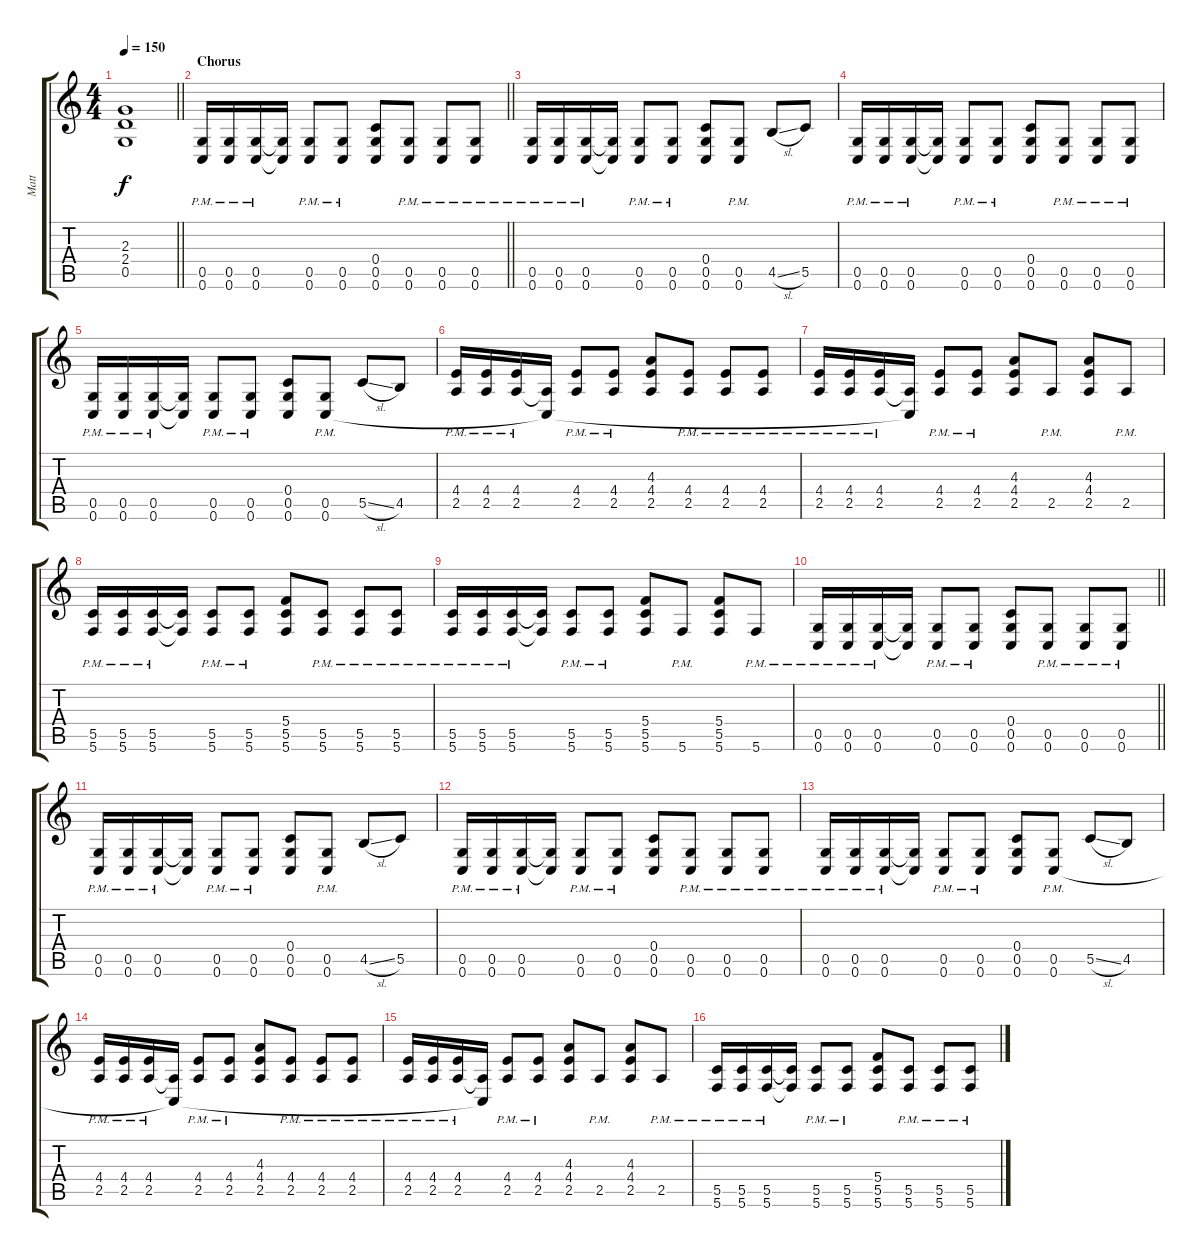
\track ("Matt" "Matt") {instrument overdrivenguitar}
\staff {score tabs}
\tuning (D4 A3 F3 C3 G2 C2) {hide}
\ts (4 4)
\tempo 150
\clef g2
\barLineRight lightlight
\ks c
(2.3 2.4 0.5).1{dy f} |
\section ("" "Chorus")
\barLineRight lightlight
(0.5{pm} 0.6{pm}).16 (0.5{pm} 0.6{pm}).16 (0.5{pm} 0.6{pm}).16 (0.5{t} 0.6{t}).16 (0.5{pm} 0.6{pm}).8 (0.5{pm} 0.6{pm}).8 (0.4 0.5 0.6).8 (0.5{pm} 0.6{pm}).8 (0.5{pm} 0.6{pm}).8 (0.5{pm} 0.6{pm}).8 |
(0.5{pm} 0.6{pm}).16 (0.5{pm} 0.6{pm}).16 (0.5{pm} 0.6{pm}).16 (0.5{t} 0.6{t}).16 (0.5{pm} 0.6{pm}).8 (0.5{pm} 0.6{pm}).8 (0.4 0.5 0.6).8 (0.5{pm} 0.6{pm}).8 4.5{sl}.8 5.5.8 |
(0.5{pm} 0.6{pm}).16 (0.5{pm} 0.6{pm}).16 (0.5{pm} 0.6{pm}).16 (0.5{t} 0.6{t}).16 (0.5{pm} 0.6{pm}).8 (0.5{pm} 0.6{pm}).8 (0.4 0.5 0.6).8 (0.5{pm} 0.6{pm}).8 (0.5{pm} 0.6{pm}).8 (0.5{pm} 0.6{pm}).8 |
(0.5{pm} 0.6{pm}).16 (0.5{pm} 0.6{pm}).16 (0.5{pm} 0.6{pm}).16 (0.5{t} 0.6{t}).16 (0.5{pm} 0.6{pm}).8 (0.5{pm} 0.6{pm}).8 (0.4 0.5 0.6).8 (0.5{pm} 0.6{pm}).8 5.5{sl}.8 4.5.8 |
(4.4{pm} 2.5{pm}).16 (4.4{pm} 2.5{pm}).16 (4.4{pm} 2.5{pm}).16 (2.5{t} 0.6{t}).16 (4.4{pm} 2.5{pm}).8 (4.4{pm} 2.5{pm}).8 (4.3 4.4 2.5).8 (4.4{pm} 2.5{pm}).8 (4.4{pm} 2.5{pm}).8 (4.4{pm} 2.5{pm}).8 |
(4.4{pm} 2.5{pm}).16 (4.4{pm} 2.5{pm}).16 (4.4{pm} 2.5{pm}).16 (2.5{t} 0.6{t}).16 (4.4{pm} 2.5{pm}).8 (4.4{pm} 2.5{pm}).8 (4.3 4.4 2.5).8 2.5{pm}.8 (4.3 4.4 2.5).8 2.5{pm}.8 |
(5.5{pm} 5.6{pm}).16 (5.5{pm} 5.6{pm}).16 (5.5{pm} 5.6{pm}).16 (5.5{t} 5.6{t}).16 (5.5{pm} 5.6{pm}).8 (5.5{pm} 5.6{pm}).8 (5.4 5.5 5.6).8 (5.5{pm} 5.6{pm}).8 (5.5{pm} 5.6{pm}).8 (5.5{pm} 5.6{pm}).8 |
(5.5{pm} 5.6{pm}).16 (5.5{pm} 5.6{pm}).16 (5.5{pm} 5.6{pm}).16 (5.5{t} 5.6{t}).16 (5.5{pm} 5.6{pm}).8 (5.5{pm} 5.6{pm}).8 (5.4 5.5 5.6).8 5.6{pm}.8 (5.4 5.5 5.6).8 5.6{pm}.8 |
\barLineRight lightlight
(0.5{pm} 0.6{pm}).16 (0.5{pm} 0.6{pm}).16 (0.5{pm} 0.6{pm}).16 (0.5{t} 0.6{t}).16 (0.5{pm} 0.6{pm}).8 (0.5{pm} 0.6{pm}).8 (0.4 0.5 0.6).8 (0.5{pm} 0.6{pm}).8 (0.5{pm} 0.6{pm}).8 (0.5{pm} 0.6{pm}).8 |
(0.5{pm} 0.6{pm}).16 (0.5{pm} 0.6{pm}).16 (0.5{pm} 0.6{pm}).16 (0.5{t} 0.6{t}).16 (0.5{pm} 0.6{pm}).8 (0.5{pm} 0.6{pm}).8 (0.4 0.5 0.6).8 (0.5{pm} 0.6{pm}).8 4.5{sl}.8 5.5.8 |
(0.5{pm} 0.6{pm}).16 (0.5{pm} 0.6{pm}).16 (0.5{pm} 0.6{pm}).16 (0.5{t} 0.6{t}).16 (0.5{pm} 0.6{pm}).8 (0.5{pm} 0.6{pm}).8 (0.4 0.5 0.6).8 (0.5{pm} 0.6{pm}).8 (0.5{pm} 0.6{pm}).8 (0.5{pm} 0.6{pm}).8 |
(0.5{pm} 0.6{pm}).16 (0.5{pm} 0.6{pm}).16 (0.5{pm} 0.6{pm}).16 (0.5{t} 0.6{t}).16 (0.5{pm} 0.6{pm}).8 (0.5{pm} 0.6{pm}).8 (0.4 0.5 0.6).8 (0.5{pm} 0.6{pm}).8 5.5{sl}.8 4.5.8 |
(4.4{pm} 2.5{pm}).16 (4.4{pm} 2.5{pm}).16 (4.4{pm} 2.5{pm}).16 (2.5{t} 0.6{t}).16 (4.4{pm} 2.5{pm}).8 (4.4{pm} 2.5{pm}).8 (4.3 4.4 2.5).8 (4.4{pm} 2.5{pm}).8 (4.4{pm} 2.5{pm}).8 (4.4{pm} 2.5{pm}).8 |
(4.4{pm} 2.5{pm}).16 (4.4{pm} 2.5{pm}).16 (4.4{pm} 2.5{pm}).16 (2.5{t} 0.6{t}).16 (4.4{pm} 2.5{pm}).8 (4.4{pm} 2.5{pm}).8 (4.3 4.4 2.5).8 2.5{pm}.8 (4.3 4.4 2.5).8 2.5{pm}.8 |
(5.5{pm} 5.6{pm}).16 (5.5{pm} 5.6{pm}).16 (5.5{pm} 5.6{pm}).16 (5.5{t} 5.6{t}).16 (5.5{pm} 5.6{pm}).8 (5.5{pm} 5.6{pm}).8 (5.4 5.5 5.6).8 (5.5{pm} 5.6{pm}).8 (5.5{pm} 5.6{pm}).8 (5.5{pm} 5.6{pm}).8
